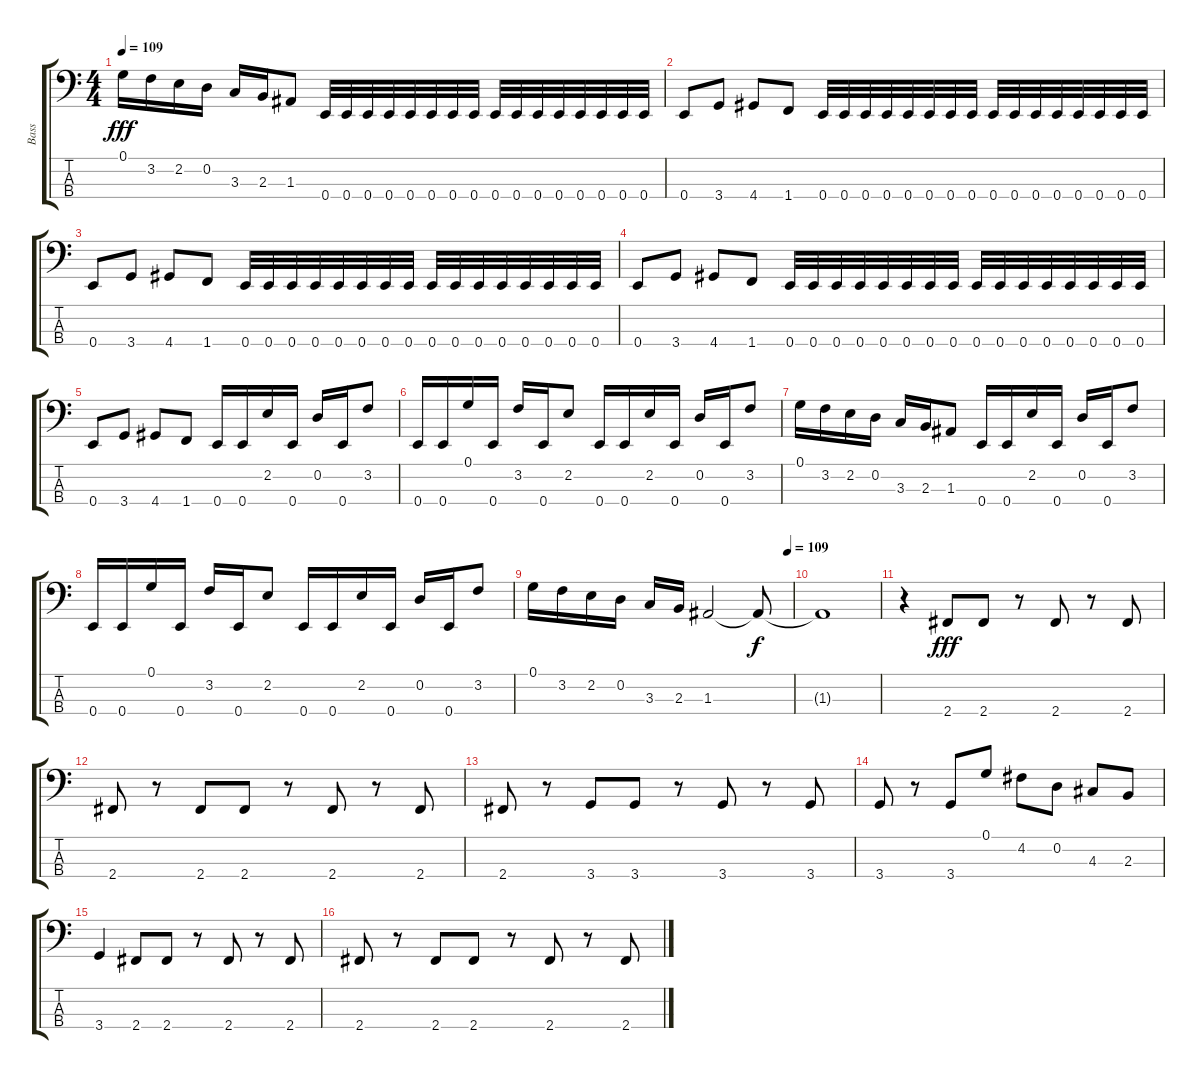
\track ("Bass" "Bass") {instrument electricbassfinger}
\staff {score tabs}
\tuning (G2 D2 A1 E1) {hide}
\ts (4 4)
\tempo 109
\clef f4
\ks c
0.1.16{dy fff} 3.2.16 2.2.16 0.2.16 3.3.16 2.3.16 1.3.8 0.4.32 0.4.32 0.4.32 0.4.32 0.4.32 0.4.32 0.4.32 0.4.32 0.4.32 0.4.32 0.4.32 0.4.32 0.4.32 0.4.32 0.4.32 0.4.32 |
0.4.8 3.4.8 4.4.8 1.4.8 0.4.32 0.4.32 0.4.32 0.4.32 0.4.32 0.4.32 0.4.32 0.4.32 0.4.32 0.4.32 0.4.32 0.4.32 0.4.32 0.4.32 0.4.32 0.4.32 |
0.4.8 3.4.8 4.4.8 1.4.8 0.4.32 0.4.32 0.4.32 0.4.32 0.4.32 0.4.32 0.4.32 0.4.32 0.4.32 0.4.32 0.4.32 0.4.32 0.4.32 0.4.32 0.4.32 0.4.32 |
0.4.8 3.4.8 4.4.8 1.4.8 0.4.32 0.4.32 0.4.32 0.4.32 0.4.32 0.4.32 0.4.32 0.4.32 0.4.32 0.4.32 0.4.32 0.4.32 0.4.32 0.4.32 0.4.32 0.4.32 |
0.4.8 3.4.8 4.4.8 1.4.8 0.4.16 0.4.16 2.2.16 0.4.16 0.2.16 0.4.16 3.2.8 |
0.4.16 0.4.16 0.1.16 0.4.16 3.2.16 0.4.16 2.2.8 0.4.16 0.4.16 2.2.16 0.4.16 0.2.16 0.4.16 3.2.8 |
0.1.16 3.2.16 2.2.16 0.2.16 3.3.16 2.3.16 1.3.8 0.4.16 0.4.16 2.2.16 0.4.16 0.2.16 0.4.16 3.2.8 |
0.4.16 0.4.16 0.1.16 0.4.16 3.2.16 0.4.16 2.2.8 0.4.16 0.4.16 2.2.16 0.4.16 0.2.16 0.4.16 3.2.8 |
\tempo (109 0.98125)
0.1.16 3.2.16 2.2.16 0.2.16 3.3.16 2.3.16 1.3.2 1.3{t}.8{dy f} |
1.3{t}.1 |
r.4 2.4.8{dy fff} 2.4.8 r.8 2.4.8 r.8 2.4.8 |
2.4.8 r.8 2.4.8 2.4.8 r.8 2.4.8 r.8 2.4.8 |
2.4.8 r.8 3.4.8 3.4.8 r.8 3.4.8 r.8 3.4.8 |
3.4.8 r.8 3.4.8 0.1.8 4.2.8 0.2.8 4.3.8 2.3.8 |
3.4.4 2.4.8 2.4.8 r.8 2.4.8 r.8 2.4.8 |
2.4.8 r.8 2.4.8 2.4.8 r.8 2.4.8 r.8 2.4.8
